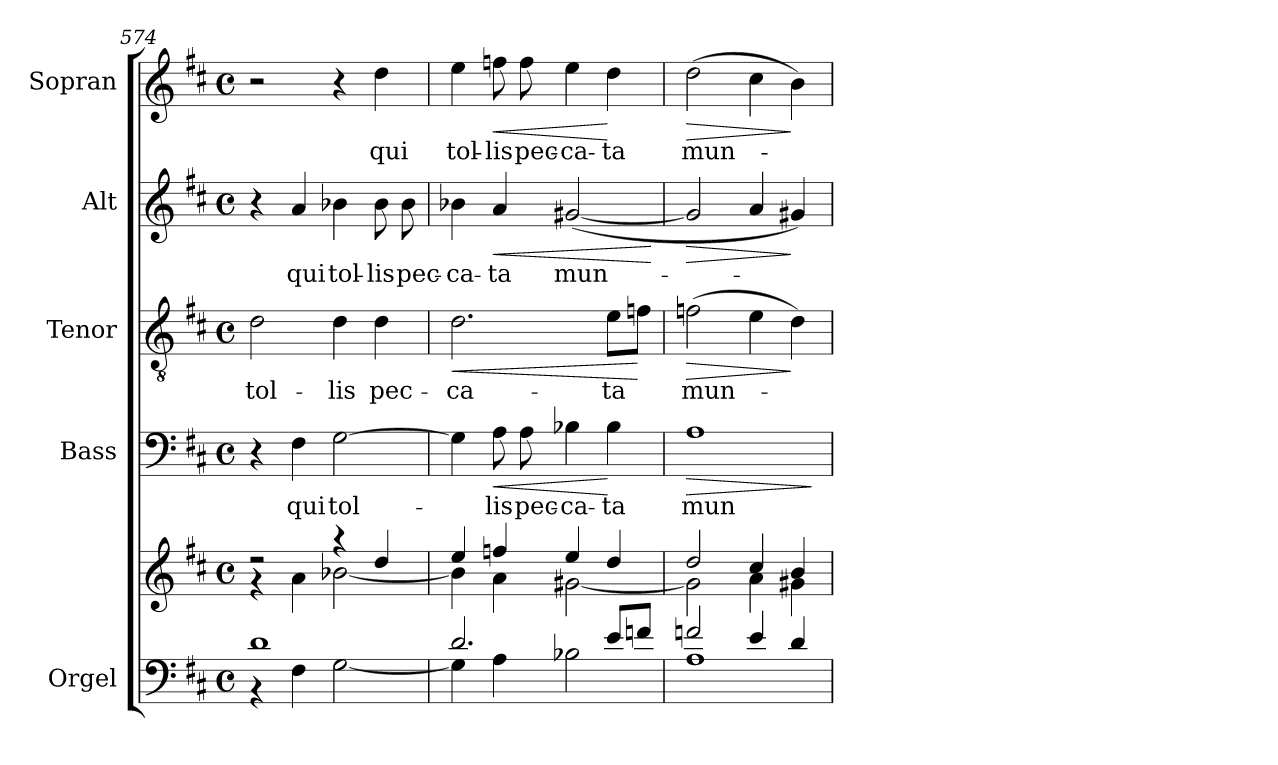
**kern	**kern	**kern	**text	**dynam	**kern	**text	**dynam	**kern	**text	**dynam	**kern	**text	**dynam
*part5	*part5	*part4	*part4	*part4	*part3	*part3	*part3	*part2	*part2	*part2	*part1	*part1	*part1
*staff6	*staff5	*staff4	*staff4	*staff4	*staff3	*staff3	*staff3	*staff2	*staff2	*staff2	*staff1	*staff1	*staff1
*I"Orgel	*	*I"Bass	*	*	*I"Tenor	*	*	*I"Alt	*	*	*I"Sopran	*	*
*I'Org.	*	*I'B	*	*	*I'T	*	*	*I'A	*	*	*I'S	*	*
*clefF4	*clefG2	*clefF4	*	*	*clefGv2	*	*	*clefG2	*	*	*clefG2	*	*
*k[f#c#]	*k[f#c#]	*k[f#c#]	*	*	*k[f#c#]	*	*	*k[f#c#]	*	*	*k[f#c#]	*	*
*D:	*D:	*D:	*	*	*D:	*	*	*D:	*	*	*D:	*	*
*M4/4	*M4/4	*M4/4	*	*	*M4/4	*	*	*M4/4	*	*	*M4/4	*	*
*met(c)	*met(c)	*met(c)	*	*	*met(c)	*	*	*met(c)	*	*	*met(c)	*	*
=574	=574	=574	=574	=574	=574	=574	=574	=574	=574	=574	=574	=574	=574
*^	*^	*	*	*	*	*	*	*	*	*	*	*	*
!	!	!	!	!	!	!	!	!LO:LY:b	!	!	!	!	!	!	!
1d!	4r	2rdd	4rf	4r	.	.	2d\	tol-	.	4r	.	.	2r	.	.
!	!	!	!	!	!LO:LY:b	!	!	!	!	!	!LO:LY:b	!	!	!	!
.	4F#!\	.	4a!\	4F#\	qui	.	.	.	.	4a/	qui	.	.	.	.
!	!	!	!	!	!LO:LY:b	!	!	!LO:LY:b	!	!	!LO:LY:b	!	!	!	!
.	[<2G!\	4rgg	[<2b-X!\	[2G\	tol-	.	4d\	-lis	.	4b-X\	tol-	.	4r	.	.
!	!	!	!	!	!	!	!	!LO:LY:b	!	!	!LO:LY:b	!	!	!LO:LY:b	!
.	.	4dd!/	.	.	.	.	4d\	pec-	.	8b-\	-lis	.	4dd\	qui	.
!	!	!	!	!	!	!	!	!	!	!	!LO:LY:b	!	!	!	!
.	.	.	.	.	.	.	.	.	.	8b-\	pec-	.	.	.	.
=575	=575	=575	=575	=575	=575	=575	=575	=575	=575	=575	=575	=575	=575	=575	=575
!	!	!	!	!	!	!	!	!LO:LY:b	!LO:HP:b	!	!LO:LY:b	!	!	!LO:LY:b	!
2.d!/	4G!\]	4ee!/	4b-!\]	4G\]	.	.	2.d\	-ca-	<	4b-X\	-ca-	.	4ee\	tol-	.
!	!	!	!	!	!LO:LY:b	!LO:HP:b	!	!	!	!	!LO:LY:b	!LO:HP:b	!	!LO:LY:b	!LO:HP:b
.	4A!\	4ffn!/	4a!\	8A\	-lis	<	.	.	.	4a/	-ta	<	8ffn\	-lis	<
!	!	!	!	!	!LO:LY:b	!	!	!	!	!	!	!	!	!LO:LY:b	!
.	.	.	.	8A\	pec-	.	.	.	.	.	.	.	8ff\	pec-	.
!	!	!	!	!	!LO:LY:b	!	!	!	!	!	!LO:LY:b	!	!	!LO:LY:b	!
.	2B-X!\	4ee!/	[<2g#X!\	4B-X\	-ca-	.	.	.	.	(<[2g#X/	mun-	.	4ee\	-ca-	.
!	!	!	!	!	!LO:LY:b	!	!	!LO:LY:b	!	!	!	!	!	!LO:LY:b	!
8e!/L	.	4dd!/	.	4B-\	-ta	[	8e\L	-ta	.	.	.	.	4dd\	-ta	[
8fn!/J	.	.	.	.	.	.	8fn\J	.	[	.	.	.	.	.	.
*v	*v	*	*	*	*	*	*	*	*	*	*	*	*	*	*
*	*v	*v	*	*	*	*	*	*	*	*	*	*	*	*
.	.	.	.	.	.	.	.	.	.	[	.	.	.
=576	=576	=576	=576	=576	=576	=576	=576	=576	=576	=576	=576	=576	=576
*^	*^	*	*	*	*	*	*	*	*	*	*	*	*
!	!	!	!	!	!LO:LY:b	!LO:HP:b	!	!LO:LY:b	!LO:HP:b	!	!	!LO:HP:b	!	!LO:LY:b	!LO:HP:b
2fn!/	1A!	2dd!/	2g#!\]	1A	mun-	>	(>2fn\	mun-	>	2g#/]	.	>	(>2dd\	mun-	>
4e!/	.	4cc#!/	4a!\	.	.	.	4e\	.	.	4a/	.	.	4cc#\	.	.
4d!/	.	4b!/	4g#X!\	.	.	.	4d\)	.	]	4g#X/)	.	]	4b\)	.	]
*v	*v	*	*	*	*	*	*	*	*	*	*	*	*	*	*
*	*v	*v	*	*	*	*	*	*	*	*	*	*	*	*
.	.	.	.	]	.	.	.	.	.	.	.	.	.
=	=	=	=	=	=	=	=	=	=	=	=	=	=
*-	*-	*-	*-	*-	*-	*-	*-	*-	*-	*-	*-	*-	*-
